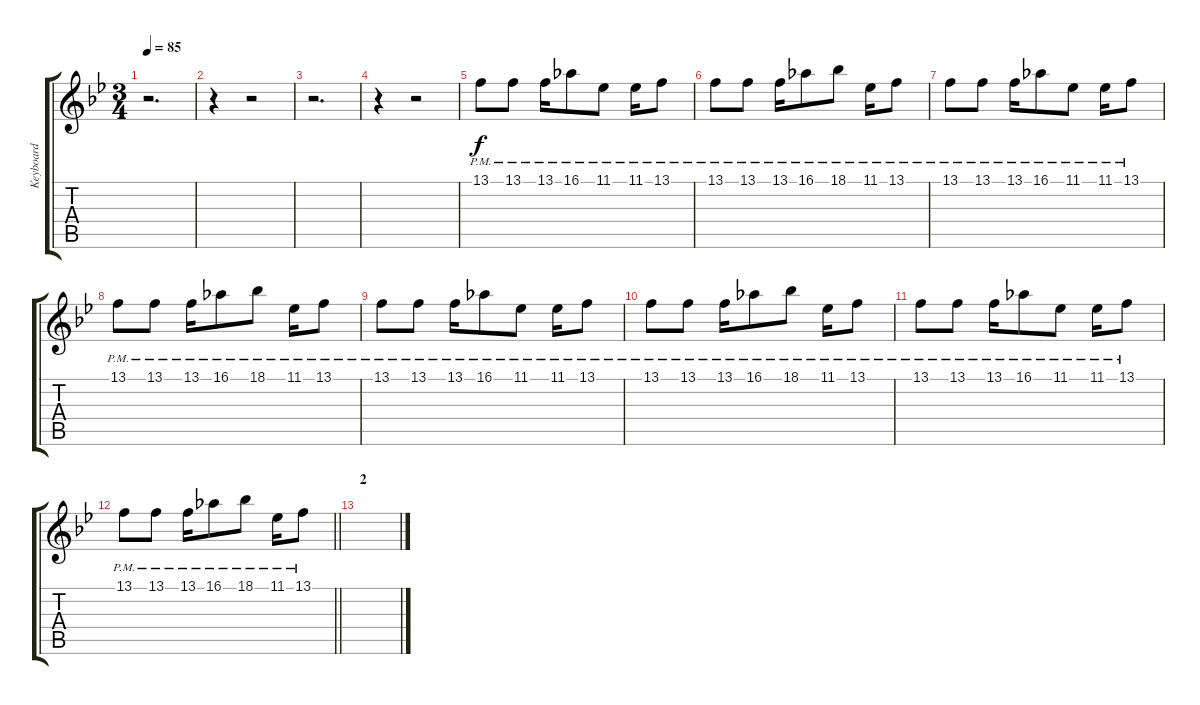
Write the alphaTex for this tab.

\track ("Keyboard" "Keyboard") {instrument pizzicatostrings}
\staff {score tabs}
\tuning (E4 B3 G3 D3 A2 E2) {hide}
\ts (3 4)
\tempo 85
\clef g2
\ks bb
r.2{d dy f} |
r.4 r.2 |
r.2{d} |
r.4 r.2 |
13.1{pm}.8 13.1{pm}.8 13.1{pm}.16 16.1{pm}.8 11.1{pm}.8 11.1{pm}.16 13.1{pm}.8 |
13.1{pm}.8 13.1{pm}.8 13.1{pm}.16 16.1{pm}.8 18.1{pm}.8 11.1{pm}.16 13.1{pm}.8 |
13.1{pm}.8 13.1{pm}.8 13.1{pm}.16 16.1{pm}.8 11.1{pm}.8 11.1{pm}.16 13.1{pm}.8 |
13.1{pm}.8 13.1{pm}.8 13.1{pm}.16 16.1{pm}.8 18.1{pm}.8 11.1{pm}.16 13.1{pm}.8 |
13.1{pm}.8 13.1{pm}.8 13.1{pm}.16 16.1{pm}.8 11.1{pm}.8 11.1{pm}.16 13.1{pm}.8 |
13.1{pm}.8 13.1{pm}.8 13.1{pm}.16 16.1{pm}.8 18.1{pm}.8 11.1{pm}.16 13.1{pm}.8 |
13.1{pm}.8 13.1{pm}.8 13.1{pm}.16 16.1{pm}.8 11.1{pm}.8 11.1{pm}.16 13.1{pm}.8 |
\barLineRight lightlight
13.1{pm}.8 13.1{pm}.8 13.1{pm}.16 16.1{pm}.8 18.1{pm}.8 11.1{pm}.16 13.1{pm}.8 |
\section ("" "2")
